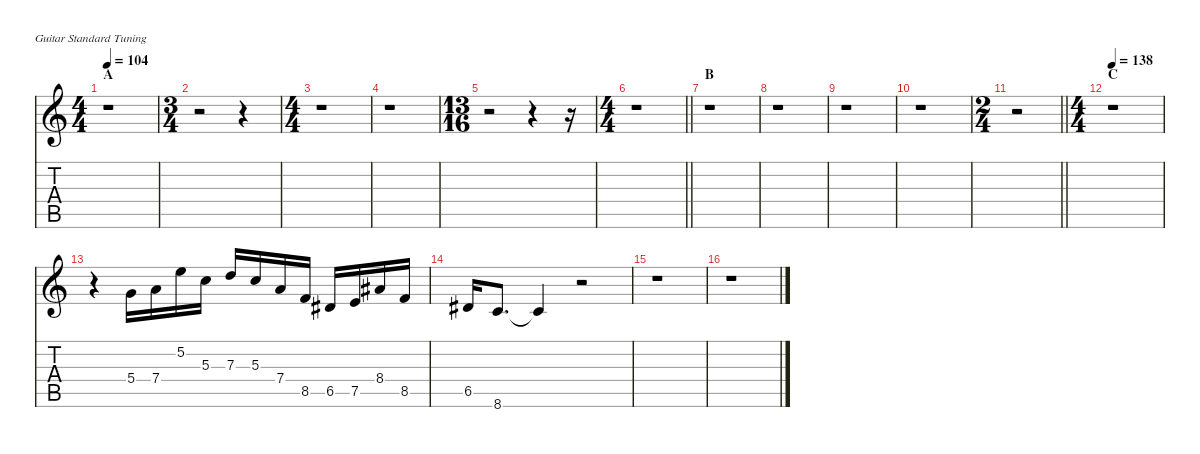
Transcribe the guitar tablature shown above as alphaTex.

\defaultSystemsLayout 4
\hideDynamics
\bracketExtendMode nobrackets
\singleTrackTrackNamePolicy hidden
\multiTrackTrackNamePolicy hidden
\firstSystemTrackNameMode fullname
\firstSystemTrackNameOrientation horizontal
\otherSystemsTrackNameOrientation horizontal
\track ("Guitar 2" "el.guit.") {instrument electricguitarclean}
\staff {score tabs}
\tuning (E4 B3 G3 D3 A2 E2)
\ts (4 4)
\section ("" "A")
\tempo 104
\clef g2
\ks c
r.1{dy fff instrument electricguitarclean beam Down} |
\ts (3 4)
r.2{beam Down} r.4{beam Down} |
\ts (4 4)
r.1{beam Down} |
r.1{beam Down} |
\ts (13 16)
r.2{beam Down} r.4{beam Down} r.16{beam Down} |
\ts (4 4)
\barLineRight lightlight
r.1{beam Down} |
\section ("" "B")
r.1{beam Down} |
r.1{beam Down} |
r.1{beam Down} |
r.1{beam Down} |
\ts (2 4)
\barLineRight lightlight
r.2{beam Down} |
\ts (4 4)
\section ("" "C")
\tempo 138
r.1{beam Down} |
r.4{beam Down} 5.4.16{beam Down} 7.4.16{beam Down} 5.2.16{beam Down} 5.3.16{beam Down} 7.3.16{beam Up} 5.3.16{beam Up} 7.4.16{beam Up} 8.5.16{beam Up} 6.5{acc #}.16{beam Up} 7.5.16{beam Up} 8.4{acc #}.16{beam Up} 8.5.16{beam Up} |
6.5{acc #}.16{beam Up} 8.6.8{d beam Up} 8.6{t}.4{dy f beam Up} r.2{beam Up} |
r.1{beam Down} |
r.1{beam Down}
